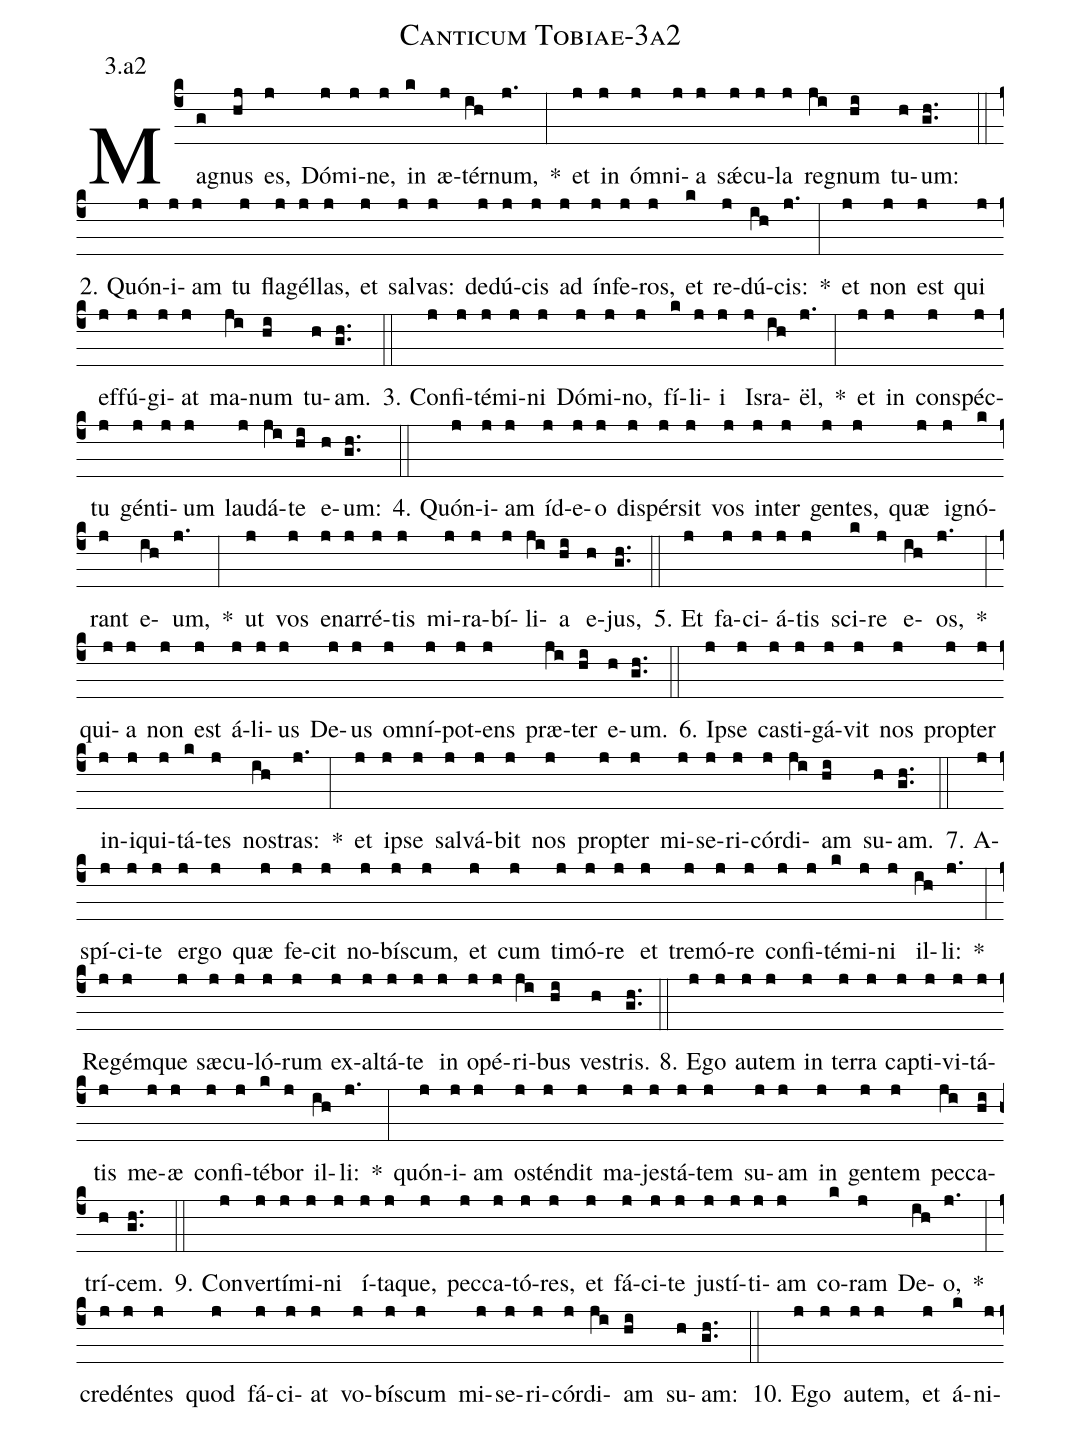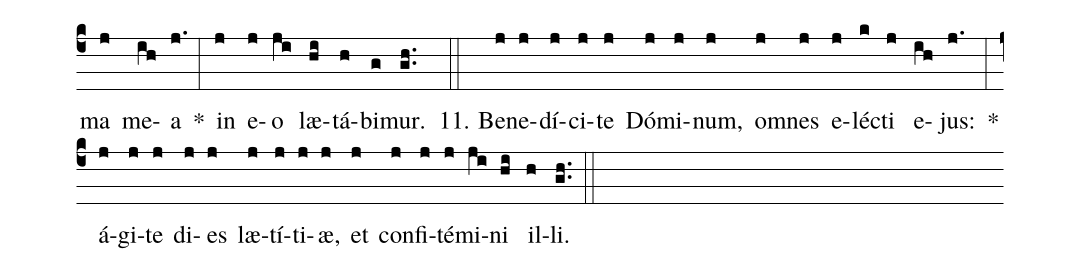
name: Canticum Tobiae-3a2;
annotation: 3.a2;
%%
(c4)Ma(g)gnus(hj) es,(j) Dó(j)mi(j)ne,(j) in(k) æ(j)tér(ih)num,(j.) *(:) et(j) in(j) óm(j)ni(j)a(j) sǽ(j)cu(j)la(j) re(ji)gnum(hi) tu(h)um:(gh..) (::)
2. Quón(j)i(j)am(j) tu(j) fla(j)gél(j)las,(j) et(j) sal(j)vas:(j) de(j)dú(j)cis(j) ad(j) ín(j)fe(j)ros,(j) et(k) re(j)dú(ih)cis:(j.) *(:) et(j) non(j) est(j) qui(j) ef(j)fú(j)gi(j)at(j) ma(ji)num(hi) tu(h)am.(gh..) (::)
3. Con(j)fi(j)té(j)mi(j)ni(j) Dó(j)mi(j)no,(j) fí(k)li(j)i(j) Is(j)ra(ih)ël,(j.) *(:) et(j) in(j) con(j)spéc(j)tu(j) gén(j)ti(j)um(j) lau(j)dá(ji)te(hi) e(h)um:(gh..) (::)
4. Quón(j)i(j)am(j) íd(j)e(j)o(j) di(j)spér(j)sit(j) vos(j) in(j)ter(j) gen(j)tes,(j) quæ(j) i(j)gnó(k)rant(j) e(ih)um,(j.) *(:) ut(j) vos(j) e(j)nar(j)ré(j)tis(j) mi(j)ra(j)bí(j)li(ji)a(hi) e(h)jus,(gh..) (::)
5. Et(j) fa(j)ci(j)á(j)tis(j) sci(k)re(j) e(ih)os,(j.) *(:) qui(j)a(j) non(j) est(j) á(j)li(j)us(j) De(j)us(j) om(j)ní(j)pot(j)ens(j) præ(ji)ter(hi) e(h)um.(gh..) (::)
6. Ip(j)se(j) cas(j)ti(j)gá(j)vit(j) nos(j) prop(j)ter(j) in(j)i(j)qui(j)tá(k)tes(j) nos(ih)tras:(j.) *(:) et(j) ip(j)se(j) sal(j)vá(j)bit(j) nos(j) prop(j)ter(j) mi(j)se(j)ri(j)cór(j)di(ji)am(hi) su(h)am.(gh..) (::)
7. A(j)spí(j)ci(j)te(j) er(j)go(j) quæ(j) fe(j)cit(j) no(j)bís(j)cum,(j) et(j) cum(j) ti(j)mó(j)re(j) et(j) tre(j)mó(j)re(j) con(j)fi(j)té(k)mi(j)ni(j) il(ih)li:(j.) *(:) Re(j)gém(j)que(j) sæ(j)cu(j)ló(j)rum(j) ex(j)al(j)tá(j)te(j) in(j) o(j)pé(j)ri(ji)bus(hi) ves(h)tris.(gh..) (::)
8. E(j)go(j) au(j)tem(j) in(j) ter(j)ra(j) cap(j)ti(j)vi(j)tá(j)tis(j) me(j)æ(j) con(j)fi(j)té(k)bor(j) il(ih)li:(j.) *(:) quón(j)i(j)am(j) os(j)tén(j)dit(j) ma(j)jes(j)tá(j)tem(j) su(j)am(j) in(j) gen(j)tem(j) pec(ji)ca(hi)trí(h)cem.(gh..) (::)
9. Con(j)ver(j)tí(j)mi(j)ni(j) í(j)ta(j)que,(j) pec(j)ca(j)tó(j)res,(j) et(j) fá(j)ci(j)te(j) jus(j)tí(j)ti(j)am(j) co(k)ram(j) De(ih)o,(j.) *(:) cre(j)dén(j)tes(j) quod(j) fá(j)ci(j)at(j) vo(j)bís(j)cum(j) mi(j)se(j)ri(j)cór(j)di(ji)am(hi) su(h)am:(gh..) (::)
10. E(j)go(j) au(j)tem,(j) et(j) á(k)ni(j)ma(j) me(ih)a(j.) *(:) in(j) e(j)o(ji) læ(hi)tá(h)bi(g)mur.(gh..) (::)
11. Be(j)ne(j)dí(j)ci(j)te(j) Dó(j)mi(j)num,(j) om(j)nes(j) e(j)léc(k)ti(j) e(ih)jus:(j.) *(:) á(j)gi(j)te(j) di(j)es(j) læ(j)tí(j)ti(j)æ,(j) et(j) con(j)fi(j)té(j)mi(ji)ni(hi) il(h)li.(gh..) (::)
